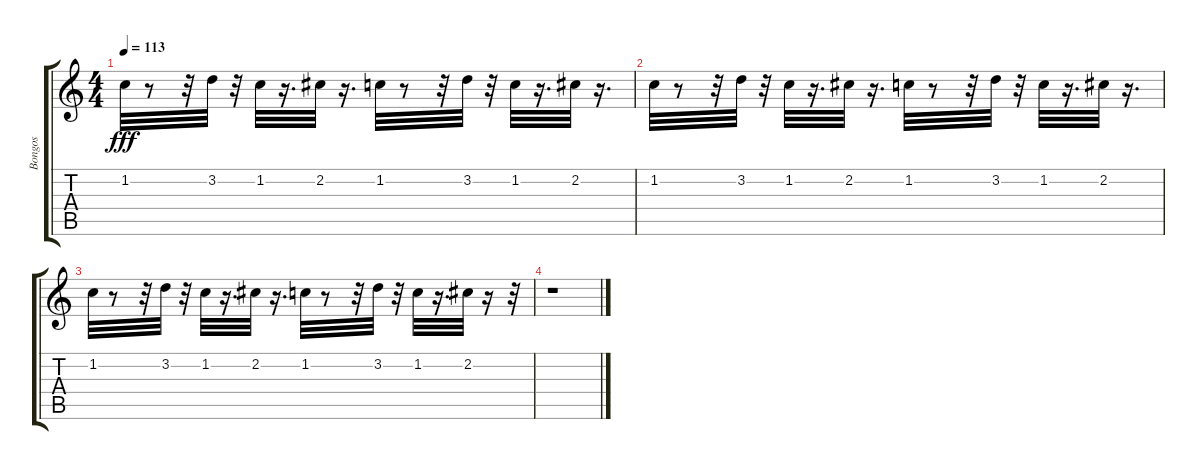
\track ("Bongos" "Bongos") {instrument acousticguitarsteel}
\staff {score tabs}
\tuning (E4 B3 G3 D3 A2 E2) {hide}
\ts (4 4)
\tempo 113
\clef g2
\ks c
1.2.32{dy fff} r.8 r.32 3.2.32 r.32 1.2.32 r.16{d} 2.2.32 r.16{d} 1.2.32 r.8 r.32 3.2.32 r.32 1.2.32 r.16{d} 2.2.32 r.16{d} |
1.2.32 r.8 r.32 3.2.32 r.32 1.2.32 r.16{d} 2.2.32 r.16{d} 1.2.32 r.8 r.32 3.2.32 r.32 1.2.32 r.16{d} 2.2.32 r.16{d} |
1.2.32 r.8 r.32 3.2.32 r.32 1.2.32 r.16{d} 2.2.32 r.16{d} 1.2.32 r.8 r.32 3.2.32 r.32 1.2.32 r.16{d} 2.2.32 r.16 r.32 |
r.1
